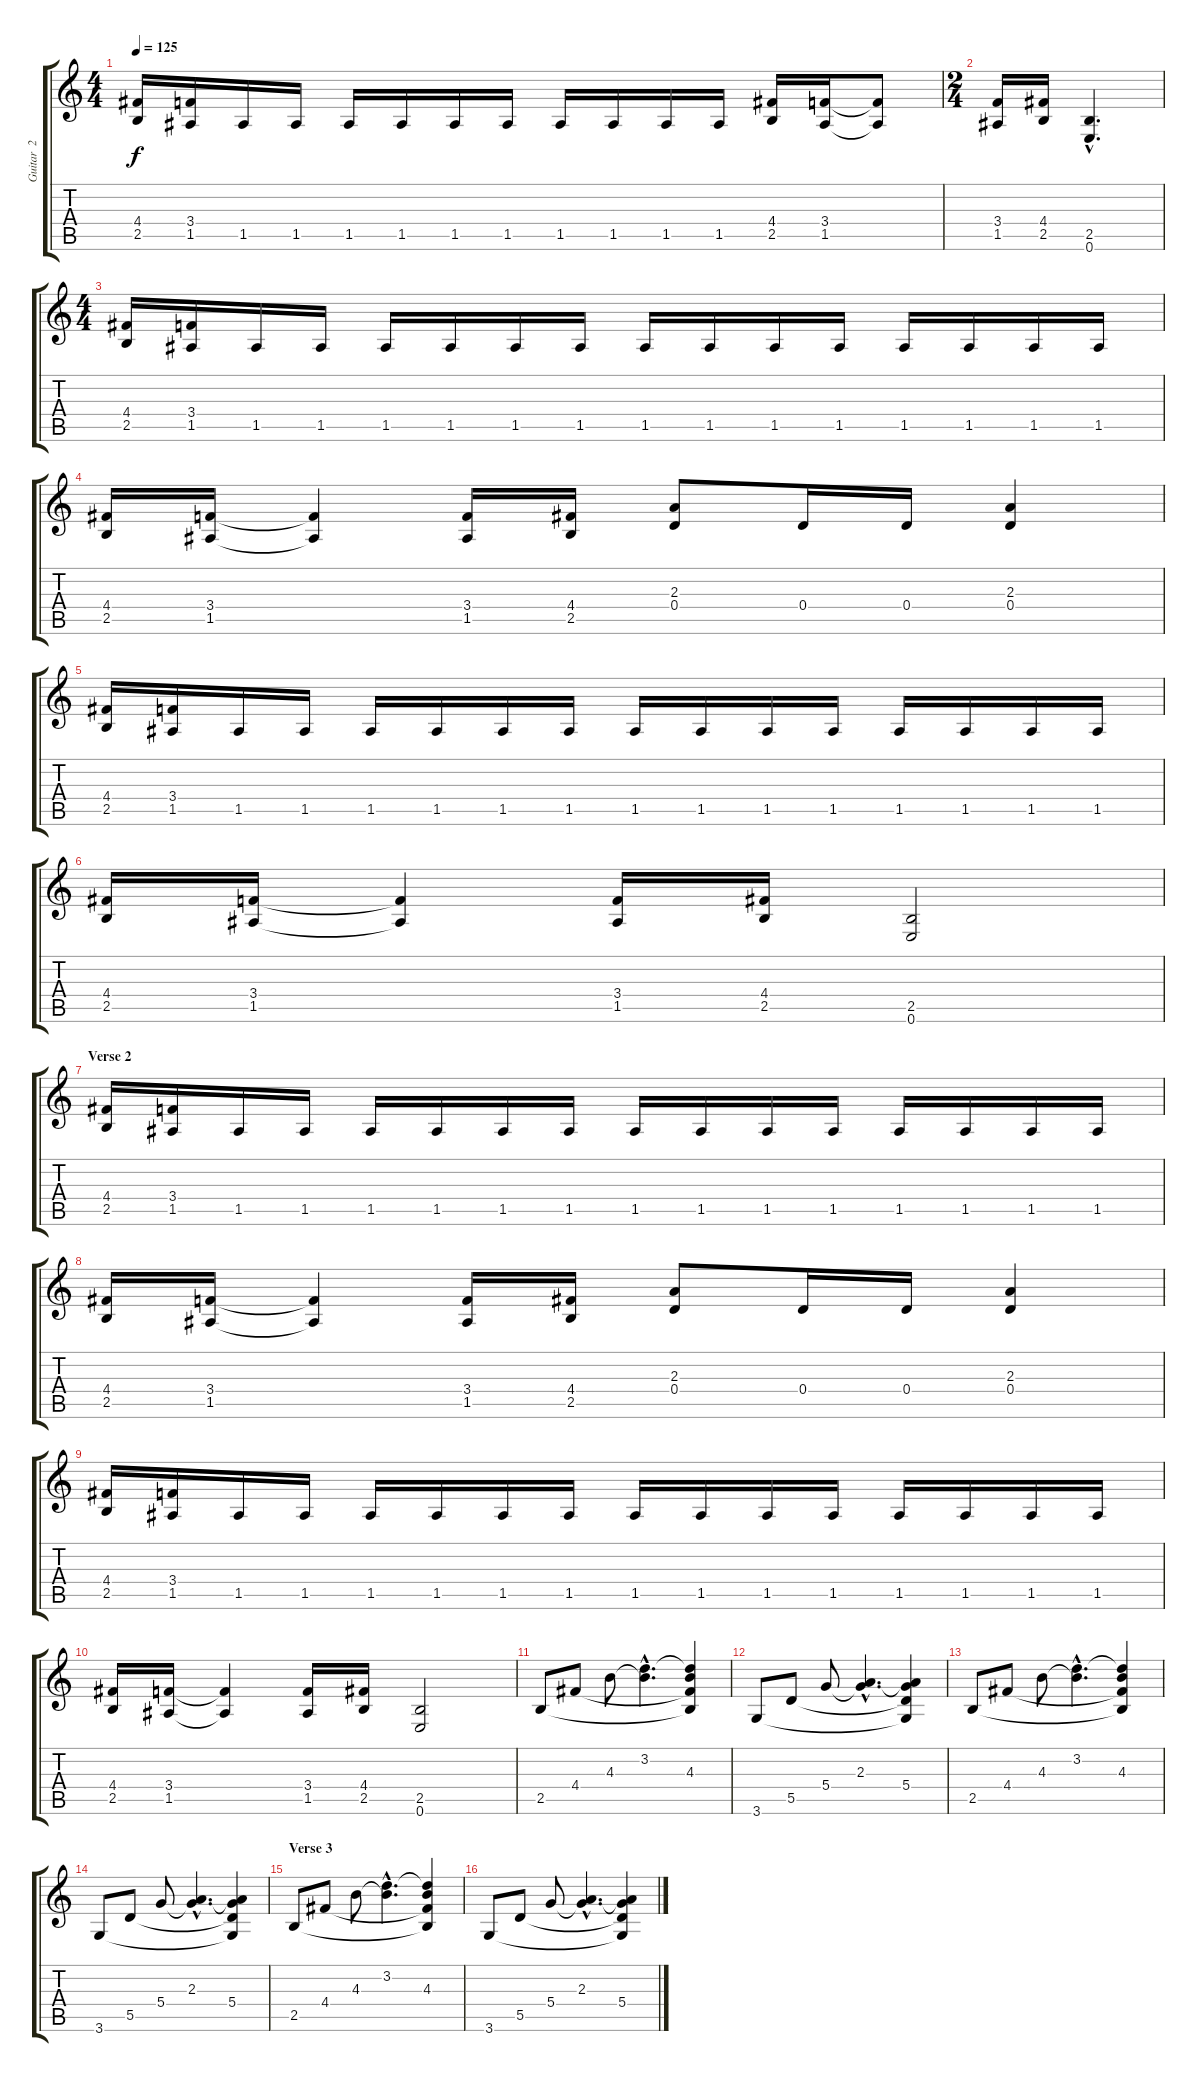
\track ("Guitar  2" "Guitar  2") {instrument distortionguitar}
\staff {score tabs}
\tuning (E4 B3 G3 D3 A2 E2) {hide}
\ts (4 4)
\tempo 125
\clef g2
\ks c
(4.4 2.5).16{dy f} (3.4 1.5).16 1.5.16 1.5.16 1.5.16 1.5.16 1.5.16 1.5.16 1.5.16 1.5.16 1.5.16 1.5.16 (4.4 2.5).16 (3.4 1.5).16 (3.4{t} 1.5{t}).8 |
\ts (2 4)
(3.4 1.5).16 (4.4 2.5).16 (2.5{hac} 0.6{hac}).4{d} |
\ts (4 4)
(4.4 2.5).16 (3.4 1.5).16 1.5.16 1.5.16 1.5.16 1.5.16 1.5.16 1.5.16 1.5.16 1.5.16 1.5.16 1.5.16 1.5.16 1.5.16 1.5.16 1.5.16 |
(4.4 2.5).16 (3.4 1.5).16 (3.4{t} 1.5{t}).4 (3.4 1.5).16 (4.4 2.5).16 (2.3 0.4).8 0.4.16 0.4.16 (2.3 0.4).4 |
(4.4 2.5).16 (3.4 1.5).16 1.5.16 1.5.16 1.5.16 1.5.16 1.5.16 1.5.16 1.5.16 1.5.16 1.5.16 1.5.16 1.5.16 1.5.16 1.5.16 1.5.16 |
(4.4 2.5).16 (3.4 1.5).16 (3.4{t} 1.5{t}).4 (3.4 1.5).16 (4.4 2.5).16 (2.5 0.6).2 |
\section ("" "Verse 2")
(4.4 2.5).16 (3.4 1.5).16 1.5.16 1.5.16 1.5.16 1.5.16 1.5.16 1.5.16 1.5.16 1.5.16 1.5.16 1.5.16 1.5.16 1.5.16 1.5.16 1.5.16 |
(4.4 2.5).16 (3.4 1.5).16 (3.4{t} 1.5{t}).4 (3.4 1.5).16 (4.4 2.5).16 (2.3 0.4).8 0.4.16 0.4.16 (2.3 0.4).4 |
(4.4 2.5).16 (3.4 1.5).16 1.5.16 1.5.16 1.5.16 1.5.16 1.5.16 1.5.16 1.5.16 1.5.16 1.5.16 1.5.16 1.5.16 1.5.16 1.5.16 1.5.16 |
(4.4 2.5).16 (3.4 1.5).16 (3.4{t} 1.5{t}).4 (3.4 1.5).16 (4.4 2.5).16 (2.5 0.6).2 |
2.5.8 4.4.8 4.3.8 (3.2{hac} 4.3{hac t}).4{d} (3.2{t} 4.3 4.4{t} 2.5{t}).4 |
3.6.8 5.5.8 5.4.8 (2.3{hac} 5.4{hac t}).4{d} (2.3{t} 5.4 5.5{t} 3.6{t}).4 |
2.5.8 4.4.8 4.3.8 (3.2{hac} 4.3{hac t}).4{d} (3.2{t} 4.3 4.4{t} 2.5{t}).4 |
3.6.8 5.5.8 5.4.8 (2.3{hac} 5.4{hac t}).4{d} (2.3{t} 5.4 5.5{t} 3.6{t}).4 |
\section ("" "Verse 3")
2.5.8 4.4.8 4.3.8 (3.2{hac} 4.3{hac t}).4{d} (3.2{t} 4.3 4.4{t} 2.5{t}).4 |
3.6.8 5.5.8 5.4.8 (2.3{hac} 5.4{hac t}).4{d} (2.3{t} 5.4 5.5{t} 3.6{t}).4
